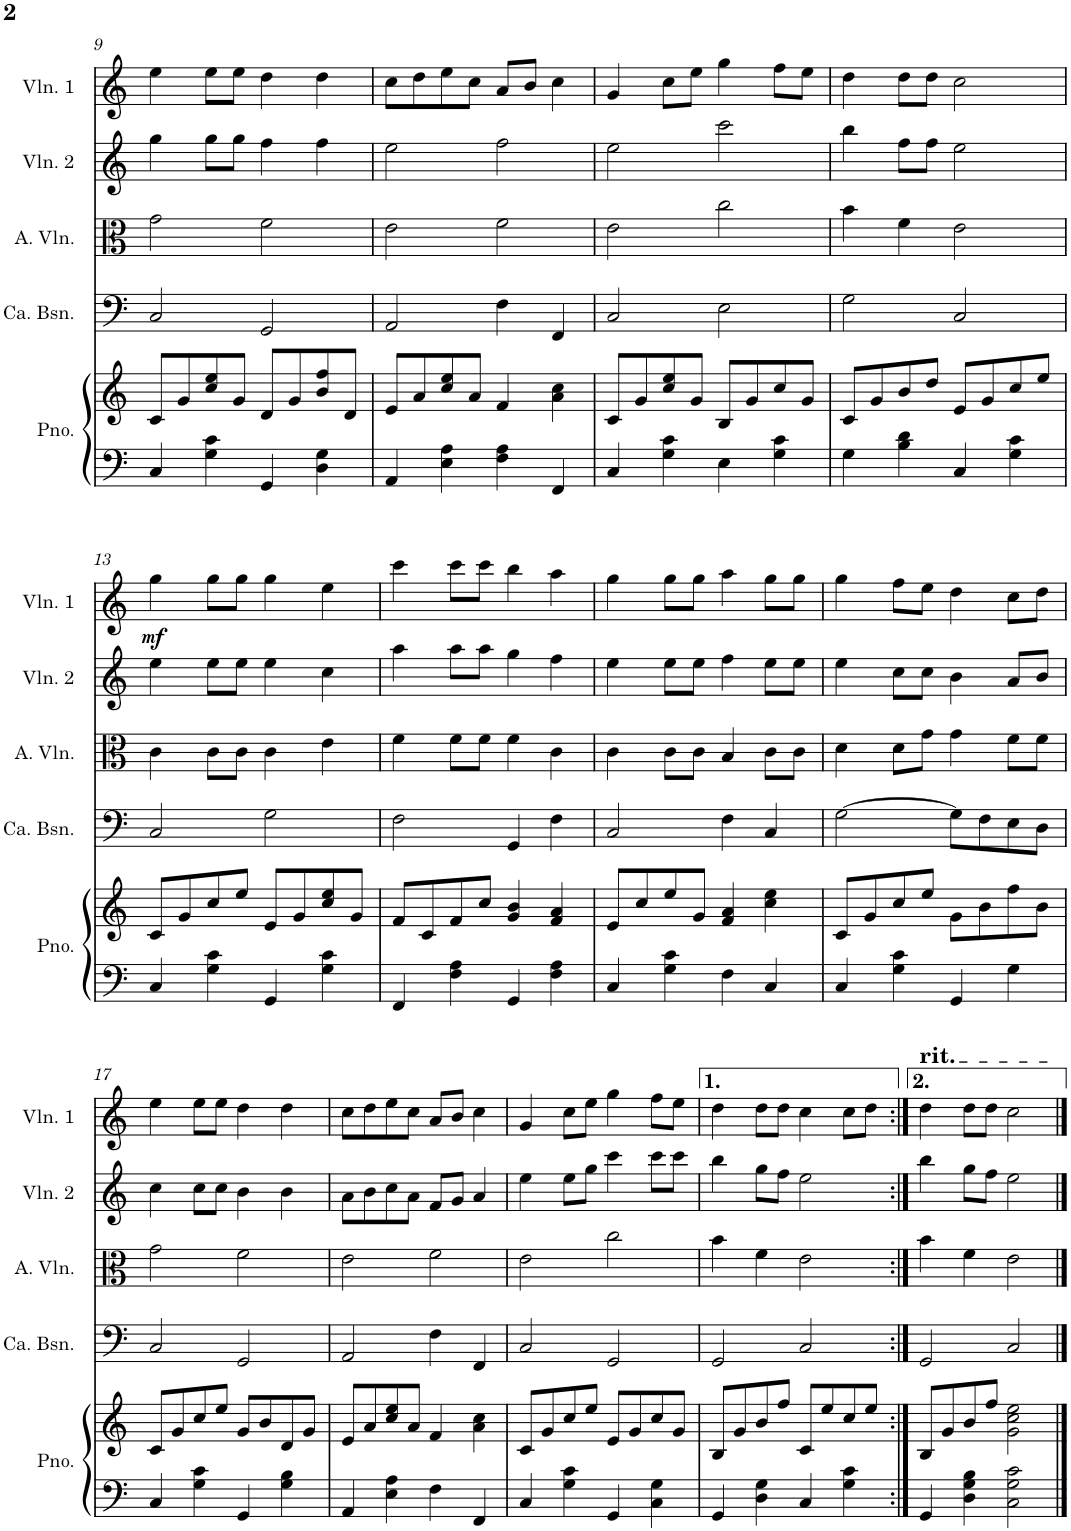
**kern	**kern	**kern	**kern	**kern	**kern	**dynam
*part5	*part5	*part4	*part3	*part2	*part1	*part1
*staff6	*staff5	*staff4	*staff3	*staff2	*staff1	*staff1
*I"Piano	*	*I"Contrabassen	*I"Altviolen	*I"Violen-2	*I"Violen-1	*
*I'Pno.	*	*I'Ca. Bsn.	*I'A. Vln.	*I'Vln. 2	*I'Vln. 1	*
!!LO:PB:g=z
*clefF4	*clefG2	*clefF4	*clefC3	*clefG2	*clefG2	*
*	*	*Trd7c12	*	*	*	*
*k[]	*k[]	*k[]	*k[]	*k[]	*k[]	*
*M4/4	*M4/4	*M4/4	*M4/4	*M4/4	*M4/4	*
=9	=9	=9	=9	=9	=9	=9
4C/	8c/L	2C/	2g\	4gg\	4ee\	.
.	8g/	.	.	.	.	.
4G\ 4c\	8cc/ 8ee/	.	.	8gg\L	8ee\L	.
.	8g/J	.	.	8gg\J	8ee\J	.
4GG/	8d/L	2GG/	2f\	4ff\	4dd\	.
.	8g/	.	.	.	.	.
4D\ 4G\	8b/ 8ff/	.	.	4ff\	4dd\	.
.	8d/J	.	.	.	.	.
=10	=10	=10	=10	=10	=10	=10
4AA/	8e/L	2AA/	2e\	2ee\	8cc\L	.
.	8a/	.	.	.	8dd\	.
4E\ 4A\	8cc/ 8ee/	.	.	.	8ee\	.
.	8a/J	.	.	.	8cc\J	.
4F\ 4A\	4f/	4F\	2f\	2ff\	8a/L	.
.	.	.	.	.	8b/J	.
4FF/	4a\ 4cc\	4FF/	.	.	4cc\	.
=11	=11	=11	=11	=11	=11	=11
4C/	8c/L	2C/	2e\	2ee\	4g/	.
.	8g/	.	.	.	.	.
4G\ 4c\	8cc/ 8ee/	.	.	.	8cc\L	.
.	8g/J	.	.	.	8ee\J	.
4E\	8B/L	2E\	2cc\	2ccc\	4gg\	.
.	8g/	.	.	.	.	.
4G\ 4c\	8cc/	.	.	.	8ff\L	.
.	8g/J	.	.	.	8ee\J	.
=12	=12	=12	=12	=12	=12	=12
4G\	8c/L	2G\	4b\	4bb\	4dd\	.
.	8g/	.	.	.	.	.
4B\ 4d\	8b/	.	4f\	8ff\L	8dd\L	.
.	8dd/J	.	.	8ff\J	8dd\J	.
4C/	8e/L	2C/	2e\	2ee\	2cc\	.
.	8g/	.	.	.	.	.
4G\ 4c\	8cc/	.	.	.	.	.
.	8ee/J	.	.	.	.	.
!!LO:LB:g=z
=13	=13	=13	=13	=13	=13	=13
!	!	!	!	!	!	!LO:DY:b
4C/	8c/L	2C/	4c\	4ee\	4gg\	mf
.	8g/	.	.	.	.	.
4G\ 4c\	8cc/	.	8c\L	8ee\L	8gg\L	.
.	8ee/J	.	8c\J	8ee\J	8gg\J	.
4GG/	8e/L	2G\	4c\	4ee\	4gg\	.
.	8g/	.	.	.	.	.
4G\ 4c\	8cc/ 8ee/	.	4e\	4cc\	4ee\	.
.	8g/J	.	.	.	.	.
=14	=14	=14	=14	=14	=14	=14
4FF/	8f/L	2F\	4f\	4aa\	4ccc\	.
.	8c/	.	.	.	.	.
4F\ 4A\	8f/	.	8f\L	8aa\L	8ccc\L	.
.	8cc/J	.	8f\J	8aa\J	8ccc\J	.
4GG/	4g/ 4b/	4GG/	4f\	4gg\	4bb\	.
4F\ 4A\	4f/ 4a/	4F\	4c\	4ff\	4aa\	.
=15	=15	=15	=15	=15	=15	=15
4C/	8e/L	2C/	4c\	4ee\	4gg\	.
.	8cc/	.	.	.	.	.
4G\ 4c\	8ee/	.	8c\L	8ee\L	8gg\L	.
.	8g/J	.	8c\J	8ee\J	8gg\J	.
4F\	4f/ 4a/	4F\	4B/	4ff\	4aa\	.
4C/	4cc\ 4ee\	4C/	8c\L	8ee\L	8gg\L	.
.	.	.	8c\J	8ee\J	8gg\J	.
=16	=16	=16	=16	=16	=16	=16
4C/	8c/L	[2G\	4d\	4ee\	4gg\	.
.	8g/	.	.	.	.	.
4G\ 4c\	8cc/	.	8d\L	8cc\L	8ff\L	.
.	8ee/J	.	8g\J	8cc\J	8ee\J	.
4GG/	8g\L	8G\L]	4g\	4b\	4dd\	.
.	8b\	8F\	.	.	.	.
4G\	8ff\	8E\	8f\L	8a/L	8cc\L	.
.	8b\J	8D\J	8f\J	8b/J	8dd\J	.
!!LO:LB:g=z
=17	=17	=17	=17	=17	=17	=17
4C/	8c/L	2C/	2g\	4cc\	4ee\	.
.	8g/	.	.	.	.	.
4G\ 4c\	8cc/	.	.	8cc\L	8ee\L	.
.	8ee/J	.	.	8cc\J	8ee\J	.
4GG/	8g/L	2GG/	2f\	4b\	4dd\	.
.	8b/	.	.	.	.	.
4G\ 4B\	8d/	.	.	4b\	4dd\	.
.	8g/J	.	.	.	.	.
=18	=18	=18	=18	=18	=18	=18
4AA/	8e/L	2AA/	2e\	8a\L	8cc\L	.
.	8a/	.	.	8b\	8dd\	.
4E\ 4A\	8cc/ 8ee/	.	.	8cc\	8ee\	.
.	8a/J	.	.	8a\J	8cc\J	.
4F\	4f/	4F\	2f\	8f/L	8a/L	.
.	.	.	.	8g/J	8b/J	.
4FF/	4a\ 4cc\	4FF/	.	4a/	4cc\	.
=19	=19	=19	=19	=19	=19	=19
4C/	8c/L	2C/	2e\	4ee\	4g/	.
.	8g/	.	.	.	.	.
4G\ 4c\	8cc/	.	.	8ee\L	8cc\L	.
.	8ee/J	.	.	8gg\J	8ee\J	.
4GG/	8e/L	2GG/	2cc\	4ccc\	4gg\	.
.	8g/	.	.	.	.	.
4C\ 4G\	8cc/	.	.	8ccc\L	8ff\L	.
.	8g/J	.	.	8ccc\J	8ee\J	.
=20	=20	=20	=20	=20	=20	=20
4GG/	8B/L	2GG/	4b\	4bb\	4dd\	.
.	8g/	.	.	.	.	.
4D\ 4G\	8b/	.	4f\	8gg\L	8dd\L	.
.	8ff/J	.	.	8ff\J	8dd\J	.
4C/	8c/L	2C/	2e\	2ee\	4cc\	.
.	8ee/	.	.	.	.	.
4G\ 4c\	8cc/	.	.	.	8cc\L	.
.	8ee/J	.	.	.	8dd\J	.
=21:|!	=21:|!	=21:|!	=21:|!	=21:|!	=21:|!	=21:|!
!	!	!	!	!	!LO:TX:a:t=rit.	!
4GG/	8B/L	2GG/	4b\	4bb\	4dd\	.
.	8g/	.	.	.	.	.
4D\ 4G\ 4B\	8b/	.	4f\	8gg\L	8dd\L	.
.	8ff/J	.	.	8ff\J	8dd\J	.
2C\ 2G\ 2c\	2g\ 2cc\ 2ee\	2C/	2e\	2ee\	2cc\	.
==	==	==	==	==	==	==
*-	*-	*-	*-	*-	*-	*-
